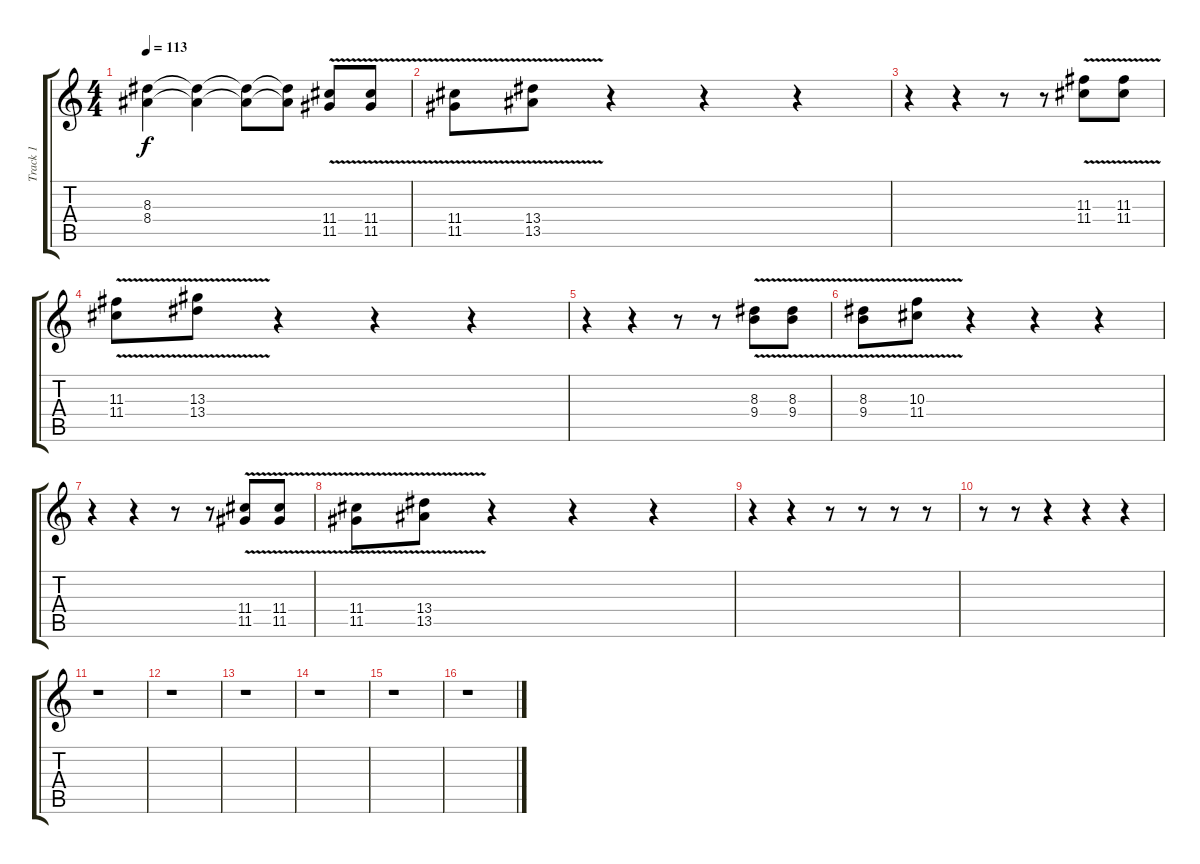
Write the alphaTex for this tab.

\track ("Track 1" "Track 1") {instrument distortionguitar}
\staff {score tabs}
\tuning (E4 B3 G3 D3 A2 E2) {hide}
\ts (4 4)
\tempo 113
\clef g2
\ks c
(8.3{t} 8.4{t}).4{dy f} (8.3{t} 8.4{t}).4 (8.3{t} 8.4{t}).8 (8.3{t} 8.4{t}).8 (11.4{v} 11.5{v}).8 (11.4{v} 11.5{v}).8 |
(11.4{v} 11.5{v}).8 (13.4{v} 13.5{v}).8 r.4 r.4 r.4 |
r.4 r.4 r.8 r.8 (11.3{v} 11.4{v}).8 (11.3{v} 11.4{v}).8 |
(11.3{v} 11.4{v}).8 (13.3{v} 13.4{v}).8 r.4 r.4 r.4 |
r.4 r.4 r.8 r.8 (8.3{v} 9.4{v}).8 (8.3{v} 9.4{v}).8 |
(8.3{v} 9.4{v}).8 (10.3{v} 11.4{v}).8 r.4 r.4 r.4 |
r.4 r.4 r.8 r.8 (11.4{v} 11.5{v}).8 (11.4{v} 11.5{v}).8 |
(11.4{v} 11.5{v}).8 (13.4{v} 13.5{v}).8 r.4 r.4 r.4 |
r.4 r.4 r.8 r.8 r.8 r.8 |
r.8 r.8 r.4 r.4 r.4 |
r.1 |
r.1 |
r.1 |
r.1 |
r.1 |
r.1
